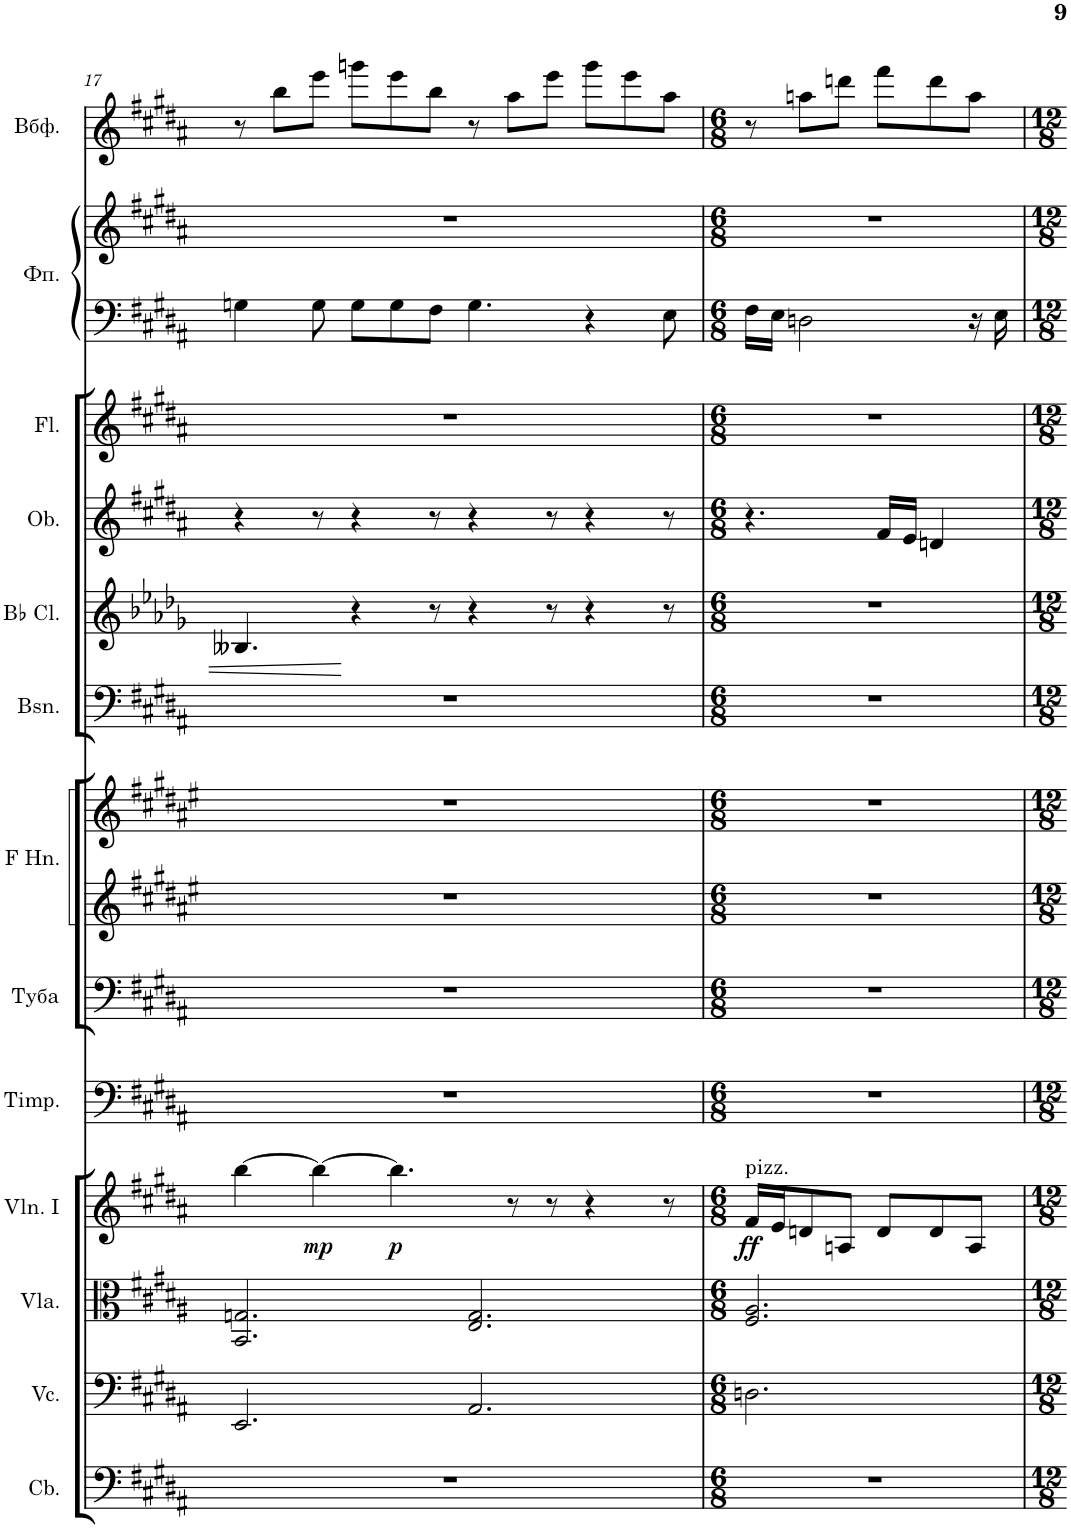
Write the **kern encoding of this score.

**kern	**kern	**kern	**kern	**dynam	**kern	**kern	**kern	**kern	**kern	**kern	**kern	**kern	**kern	**kern	**kern
*part13	*part12	*part11	*part10	*part10	*part9	*part8	*part7	*part7	*part6	*part5	*part4	*part3	*part2	*part2	*part1
*staff15	*staff14	*staff13	*staff12	*staff12	*staff11	*staff10	*staff9	*staff8	*staff7	*staff6	*staff5	*staff4	*staff3	*staff2	*staff1
*I"Contrabasses	*I"Violoncellos	*I"Violas	*I"Violins I	*	*I"Timpani	*I"Туба	*I"Horns in F	*	*I"Bassoons	*I"Clarinets in Bb	*I"Oboes	*I"Flutes	*I"Фортепиано	*	*I"Вибрафон
*I'Cb.	*I'Vc.	*I'Vla.	*I'Vln. I	*	*I'Timp.	*	*	*	*I'Bsn.	*	*I'Ob.	*I'Fl.	*	*	*
!!LO:PB:g=z
*clefF4	*clefF4	*clefC3	*clefG2	*	*clefF4	*clefF4	*clefG2	*clefG2	*clefF4	*clefG2	*clefG2	*clefG2	*clefF4	*clefG2	*clefG2
*Trd7c12	*	*	*	*	*	*	*Trd4c7	*Trd4c7	*	*Trd1c2	*	*	*	*	*
*k[f#c#g#d#a#]	*k[f#c#g#d#a#]	*k[f#c#g#d#a#]	*k[f#c#g#d#a#]	*	*k[f#c#g#d#a#]	*k[f#c#g#d#a#]	*k[f#c#g#d#a#e#]	*k[f#c#g#d#a#e#]	*k[f#c#g#d#a#]	*k[b-e-a-d-g-]	*k[f#c#g#d#a#]	*k[f#c#g#d#a#]	*k[f#c#g#d#a#]	*k[f#c#g#d#a#]	*k[f#c#g#d#a#]
*M12/8	*M12/8	*M12/8	*M12/8	*	*M12/8	*M12/8	*M12/8	*M12/8	*M12/8	*M12/8	*M12/8	*M12/8	*M12/8	*M12/8	*M12/8
=17	=17	=17	=17	=17	=17	=17	=17	=17	=17	=17	=17	=17	=17	=17	=17
1.r	2.EE/	2.BB/ 2.Gn/	[4bb\	.	1.r	1.r	1.r	1.r	1.r	4.B--X/	4r	1.r	4Gn\	1.r	8r
.	.	.	.	.	.	.	.	.	.	.	.	.	.	.	8bb\L
!	!	!	!	!LO:DY:b	!	!	!	!	!	!	!	!	!	!	!
.	.	.	4bb\_	mp	.	.	.	.	.	.	8r	.	8G\	.	8eee\J
.	.	.	.	.	.	.	.	.	.	4r	4r	.	8G\L	.	8gggn\L
!	!	!	!	!LO:DY:b	!	!	!	!	!	!	!	!	!	!	!
.	.	.	4.bb\]	p	.	.	.	.	.	.	.	.	8G\	.	8eee\
.	.	.	.	.	.	.	.	.	.	8r	8r	.	8F#\J	.	8bb\J
.	2.AA#/	2.E/ 2.G/	.	.	.	.	.	.	.	4r	4r	.	4.G\	.	8r
.	.	.	8r	.	.	.	.	.	.	.	.	.	.	.	8aa#\L
.	.	.	8r	.	.	.	.	.	.	8r	8r	.	.	.	8eee\J
.	.	.	4r	.	.	.	.	.	.	4r	4r	.	4r	.	8ggg\L
.	.	.	.	.	.	.	.	.	.	.	.	.	.	.	8eee\
.	.	.	8r	.	.	.	.	.	.	8r	8r	.	8E\	.	8aa#\J
=18	=18	=18	=18	=18	=18	=18	=18	=18	=18	=18	=18	=18	=18	=18	=18
*M6/8	*M6/8	*M6/8	*M6/8	*	*M6/8	*M6/8	*M6/8	*M6/8	*M6/8	*M6/8	*M6/8	*M6/8	*M6/8	*M6/8	*M6/8
!	!	!	!LO:TX:a:t=pizz.	!	!	!	!	!	!	!	!	!	!	!	!
!	!	!	!	!LO:DY:b	!	!	!	!	!	!	!	!	!	!	!
2.r	2.Dn\	2.F#/ 2.A#/	16f#/LL	ff	2.r	2.r	2.r	2.r	2.r	2.r	4.r	2.r	16F#\LL	2.r	8r
.	.	.	16e/J	.	.	.	.	.	.	.	.	.	16E\JJ	.	.
.	.	.	8dn/	.	.	.	.	.	.	.	.	.	2Dn\	.	8aan\L
.	.	.	8An/J	.	.	.	.	.	.	.	.	.	.	.	8dddn\J
.	.	.	8d/L	.	.	.	.	.	.	.	16f#/LL	.	.	.	8fff#\L
.	.	.	.	.	.	.	.	.	.	.	16e/JJ	.	.	.	.
.	.	.	8d/	.	.	.	.	.	.	.	4dn/	.	.	.	8ddd\
.	.	.	8A/J	.	.	.	.	.	.	.	.	.	16r	.	8aa\J
.	.	.	.	.	.	.	.	.	.	.	.	.	16E\	.	.
=	=	=	=	=	=	=	=	=	=	=	=	=	=	=	=
*-	*-	*-	*-	*-	*-	*-	*-	*-	*-	*-	*-	*-	*-	*-	*-
